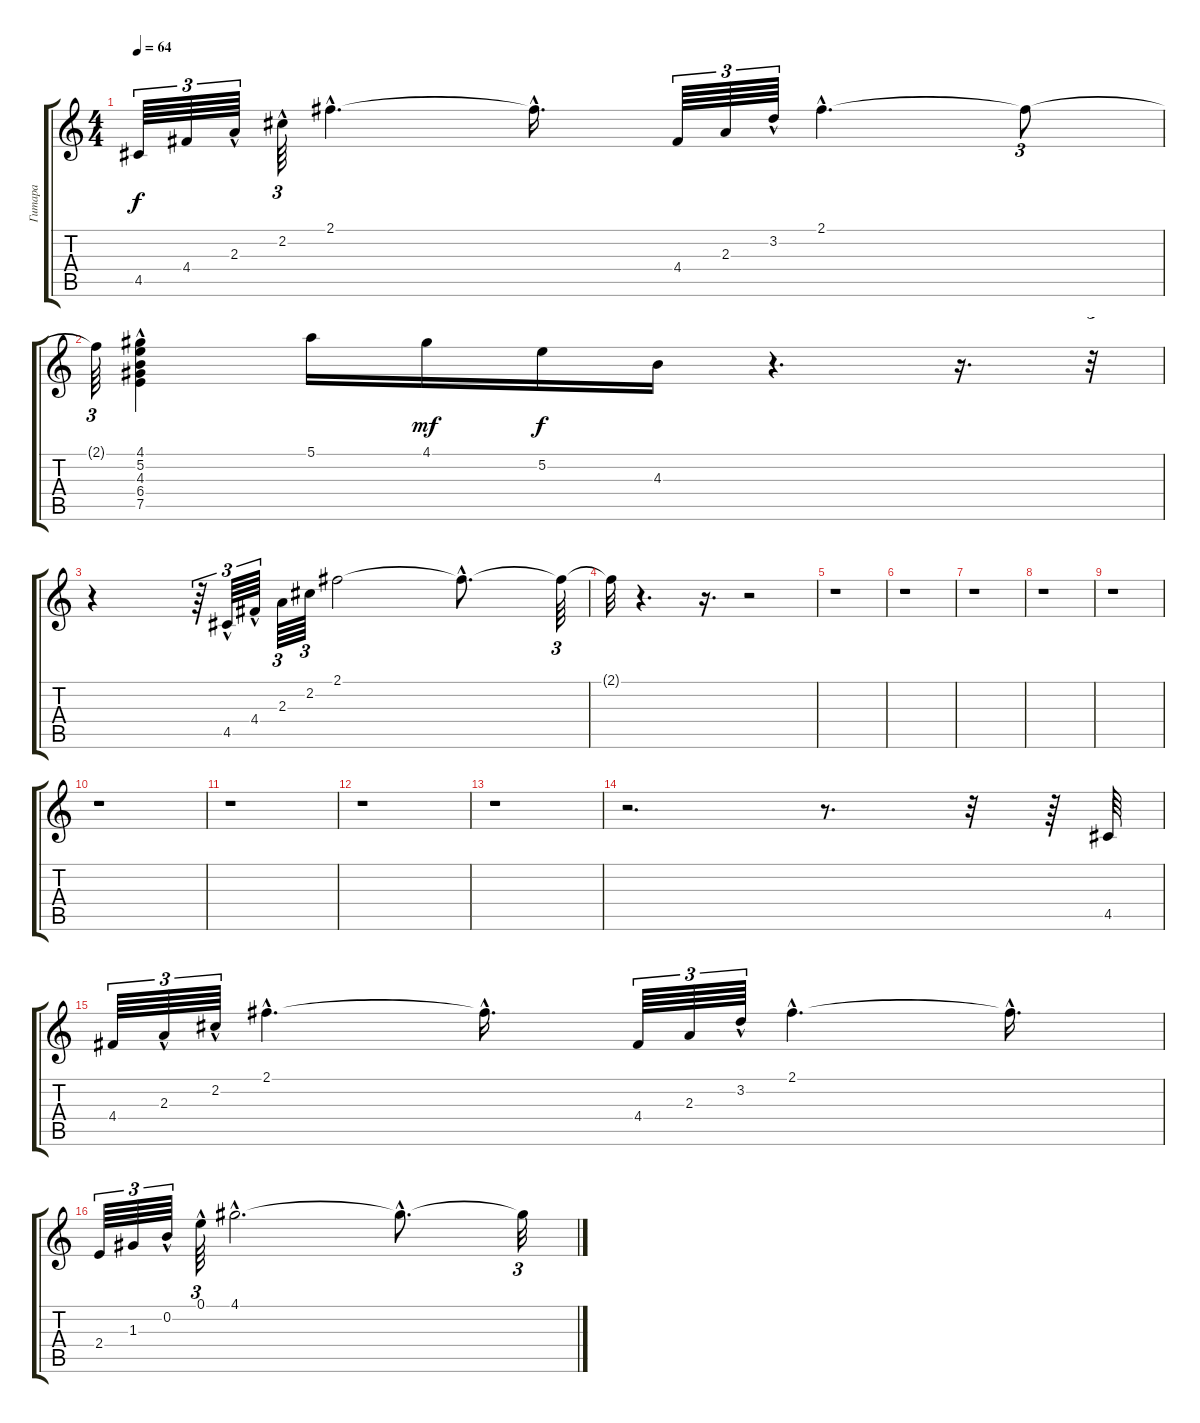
\track ("Гитара" "Гитара") {instrument acousticguitarsteel}
\staff {score tabs}
\tuning (E4 B3 G3 D3 A2 E2) {hide}
\ts (4 4)
\tempo 64
\clef g2
\ks c
4.5.64{tu (3 2) dy f} 4.4.64{tu (3 2)} 2.3{hac}.64{tu (3 2)} 2.2{hac}.64{tu (3 2)} 2.1{hac}.4{d} 2.1{hac t}.16{d} 4.4.64{tu (3 2)} 2.3.64{tu (3 2)} 3.2{hac}.64{tu (3 2)} 2.1{hac}.4{d} 2.1{t}.8{tu (3 2)} |
2.1{t}.64{tu (3 2)} (4.1{hac} 5.2 4.3 6.4 7.5).4 5.1.16 4.1.16{dy mf} 5.2.16{dy f} 4.3.16 r.4{d} r.16{d} r.32{tu (3 2)} |
r.4 r.64{tu (3 2)} 4.5{hac}.64{tu (3 2)} 4.4{hac}.64{tu (3 2)} 2.3.64{tu (3 2)} 2.2.64{tu (3 2)} 2.1.2 2.1{hac t}.8{d} 2.1{t}.64{tu (3 2)} |
2.1{t}.32 r.4{d} r.16{d} r.2 |
r.1 |
r.1 |
r.1 |
r.1 |
r.1 |
r.1 |
r.1 |
r.1 |
r.1 |
r.2{d} r.8{d} r.32 r.64 4.5.64 |
4.4.64{tu (3 2)} 2.3{hac}.64{tu (3 2)} 2.2{hac}.64{tu (3 2)} 2.1{hac}.4{d} 2.1{hac t}.16{d} 4.4.64{tu (3 2)} 2.3.64{tu (3 2)} 3.2{hac}.64{tu (3 2)} 2.1{hac}.4{d} 2.1{hac t}.16{d} |
2.4.64{tu (3 2)} 1.3.64{tu (3 2)} 0.2{hac}.64{tu (3 2)} 0.1{hac}.64{tu (3 2)} 4.1{hac}.2{d} 4.1{hac t}.8{d} 4.1{t}.32{tu (3 2)}
